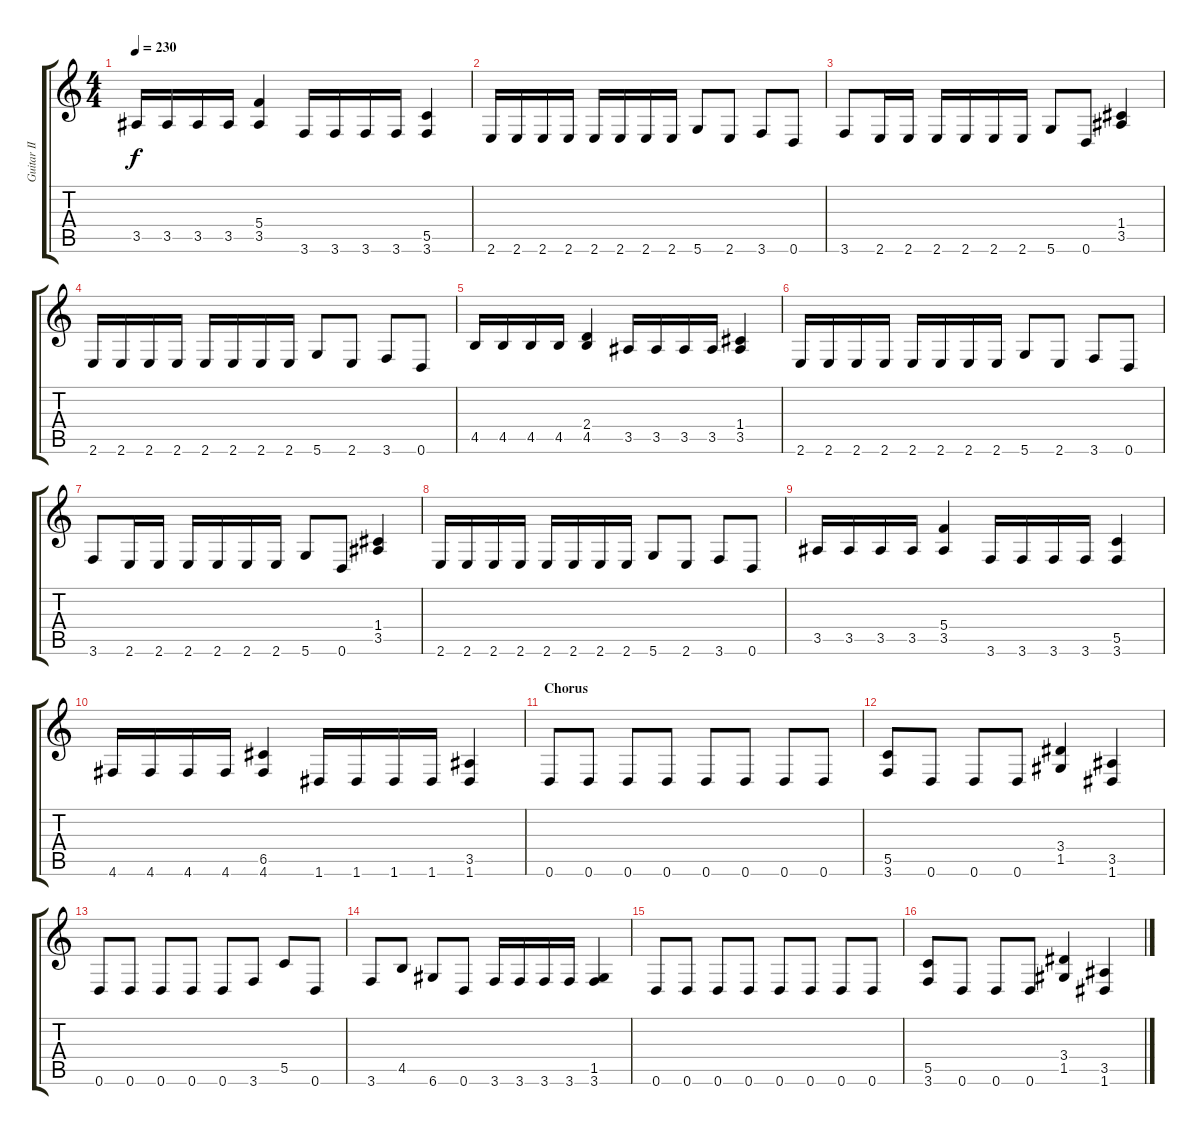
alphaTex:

\track ("Guitar II" "Guitar II") {instrument distortionguitar}
\staff {score tabs}
\tuning (D4 A3 F3 C3 G2 D2) {hide}
\ts (4 4)
\tempo 230
\clef g2
\ks c
3.5.16{dy f} 3.5.16 3.5.16 3.5.16 (5.4 3.5).4 3.6.16 3.6.16 3.6.16 3.6.16 (5.5 3.6).4 |
2.6.16 2.6.16 2.6.16 2.6.16 2.6.16 2.6.16 2.6.16 2.6.16 5.6.8 2.6.8 3.6.8 0.6.8 |
3.6.8 2.6.16 2.6.16 2.6.16 2.6.16 2.6.16 2.6.16 5.6.8 0.6.8 (1.4 3.5).4 |
2.6.16 2.6.16 2.6.16 2.6.16 2.6.16 2.6.16 2.6.16 2.6.16 5.6.8 2.6.8 3.6.8 0.6.8 |
4.5.16 4.5.16 4.5.16 4.5.16 (2.4 4.5).4 3.5.16 3.5.16 3.5.16 3.5.16 (1.4 3.5).4 |
2.6.16 2.6.16 2.6.16 2.6.16 2.6.16 2.6.16 2.6.16 2.6.16 5.6.8 2.6.8 3.6.8 0.6.8 |
3.6.8 2.6.16 2.6.16 2.6.16 2.6.16 2.6.16 2.6.16 5.6.8 0.6.8 (1.4 3.5).4 |
2.6.16 2.6.16 2.6.16 2.6.16 2.6.16 2.6.16 2.6.16 2.6.16 5.6.8 2.6.8 3.6.8 0.6.8 |
3.5.16 3.5.16 3.5.16 3.5.16 (5.4 3.5).4 3.6.16 3.6.16 3.6.16 3.6.16 (5.5 3.6).4 |
4.6.16 4.6.16 4.6.16 4.6.16 (6.5 4.6).4 1.6.16 1.6.16 1.6.16 1.6.16 (3.5 1.6).4 |
\section ("" "Chorus")
0.6.8 0.6.8 0.6.8 0.6.8 0.6.8 0.6.8 0.6.8 0.6.8 |
(5.5 3.6).8 0.6.8 0.6.8 0.6.8 (3.4 1.5).4 (3.5 1.6).4 |
0.6.8 0.6.8 0.6.8 0.6.8 0.6.8 3.6.8 5.5.8 0.6.8 |
3.6.8 4.5.8 6.6.8 0.6.8 3.6.16 3.6.16 3.6.16 3.6.16 (1.5 3.6).4 |
0.6.8 0.6.8 0.6.8 0.6.8 0.6.8 0.6.8 0.6.8 0.6.8 |
(5.5 3.6).8 0.6.8 0.6.8 0.6.8 (3.4 1.5).4 (3.5 1.6).4
